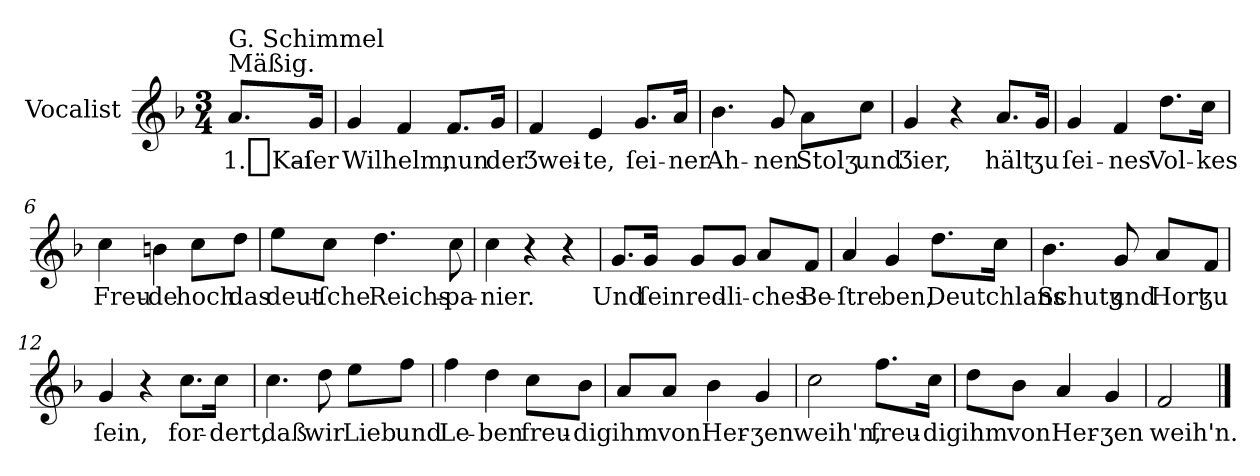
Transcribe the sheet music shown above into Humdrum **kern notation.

**kern	**text
*part1	*part1
*staff1	*staff1
*I"Vocalist	*
*k[b-]	*
*F:	*
*M3/4	*
=	=
!LO:TX:a:t=Mäßig.	!
!LO:TX:a:t=G. Schimmel	!
8.aL	1._Kai-
16gJk	-ſer
=1	=1
4g	Wilhelm,
4f	.
8.fL	nun
16gJk	der
=2	=2
4f	Ʒwei-
4e	-te,
8.gL	ſei-
16aJk	-ner
=3	=3
4.b-	Ah-
8g	-nen
8aL	Stolʒ
8ccJ	und
=4	=4
4g	Ʒier,
4r	.
8.aL	hält
16gJk	ʒu
=5	=5
4g	ſei-
4f	-nes
8.ddL	Vol-
16ccJk	-kes
=6	=6
4cc	Freu-
4bn	-de
8ccL	hoch
8ddJ	das
=7	=7
8eeL	deut-
8ccJ	-ſche
4.dd	Reichs-
8cc	-pa-
=8	=8
4cc	-nier.
4r	.
4r	.
=9	=9
8.gL	Und
16gJk	ſein
8gL	red-
8gJ	-li-
8aL	-ches
8fJ	Be-
=10	=10
4a	-ſtre
4g	ben,
8.ddL	Deutchlans
16ccJk	.
=11	=11
4.b-	Schutʒ
8g	und
8aL	Hort
8fJ	ʒu
=12	=12
4g	ſein,
4r	.
8.ccL	for-
16ccJk	-dert,
=13	=13
4.cc	daß
8dd	wir
8eeL	Lieb
8ffJ	und
=14	=14
4ff	Le-
4dd	-ben
8ccL	freu-
8b-J	-dig
=15	=15
8aL	ihm
8aJ	von
4b-	Her-
4g	-ʒen
=16	=16
2cc	weih'n,
8.ffL	freu-
16ccJk	-dig
=17	=17
8ddL	ihm
8b-J	von
4a	Her-
4g	-ʒen
=18	=18
2f	weih'n.
==	==
*-	*-
